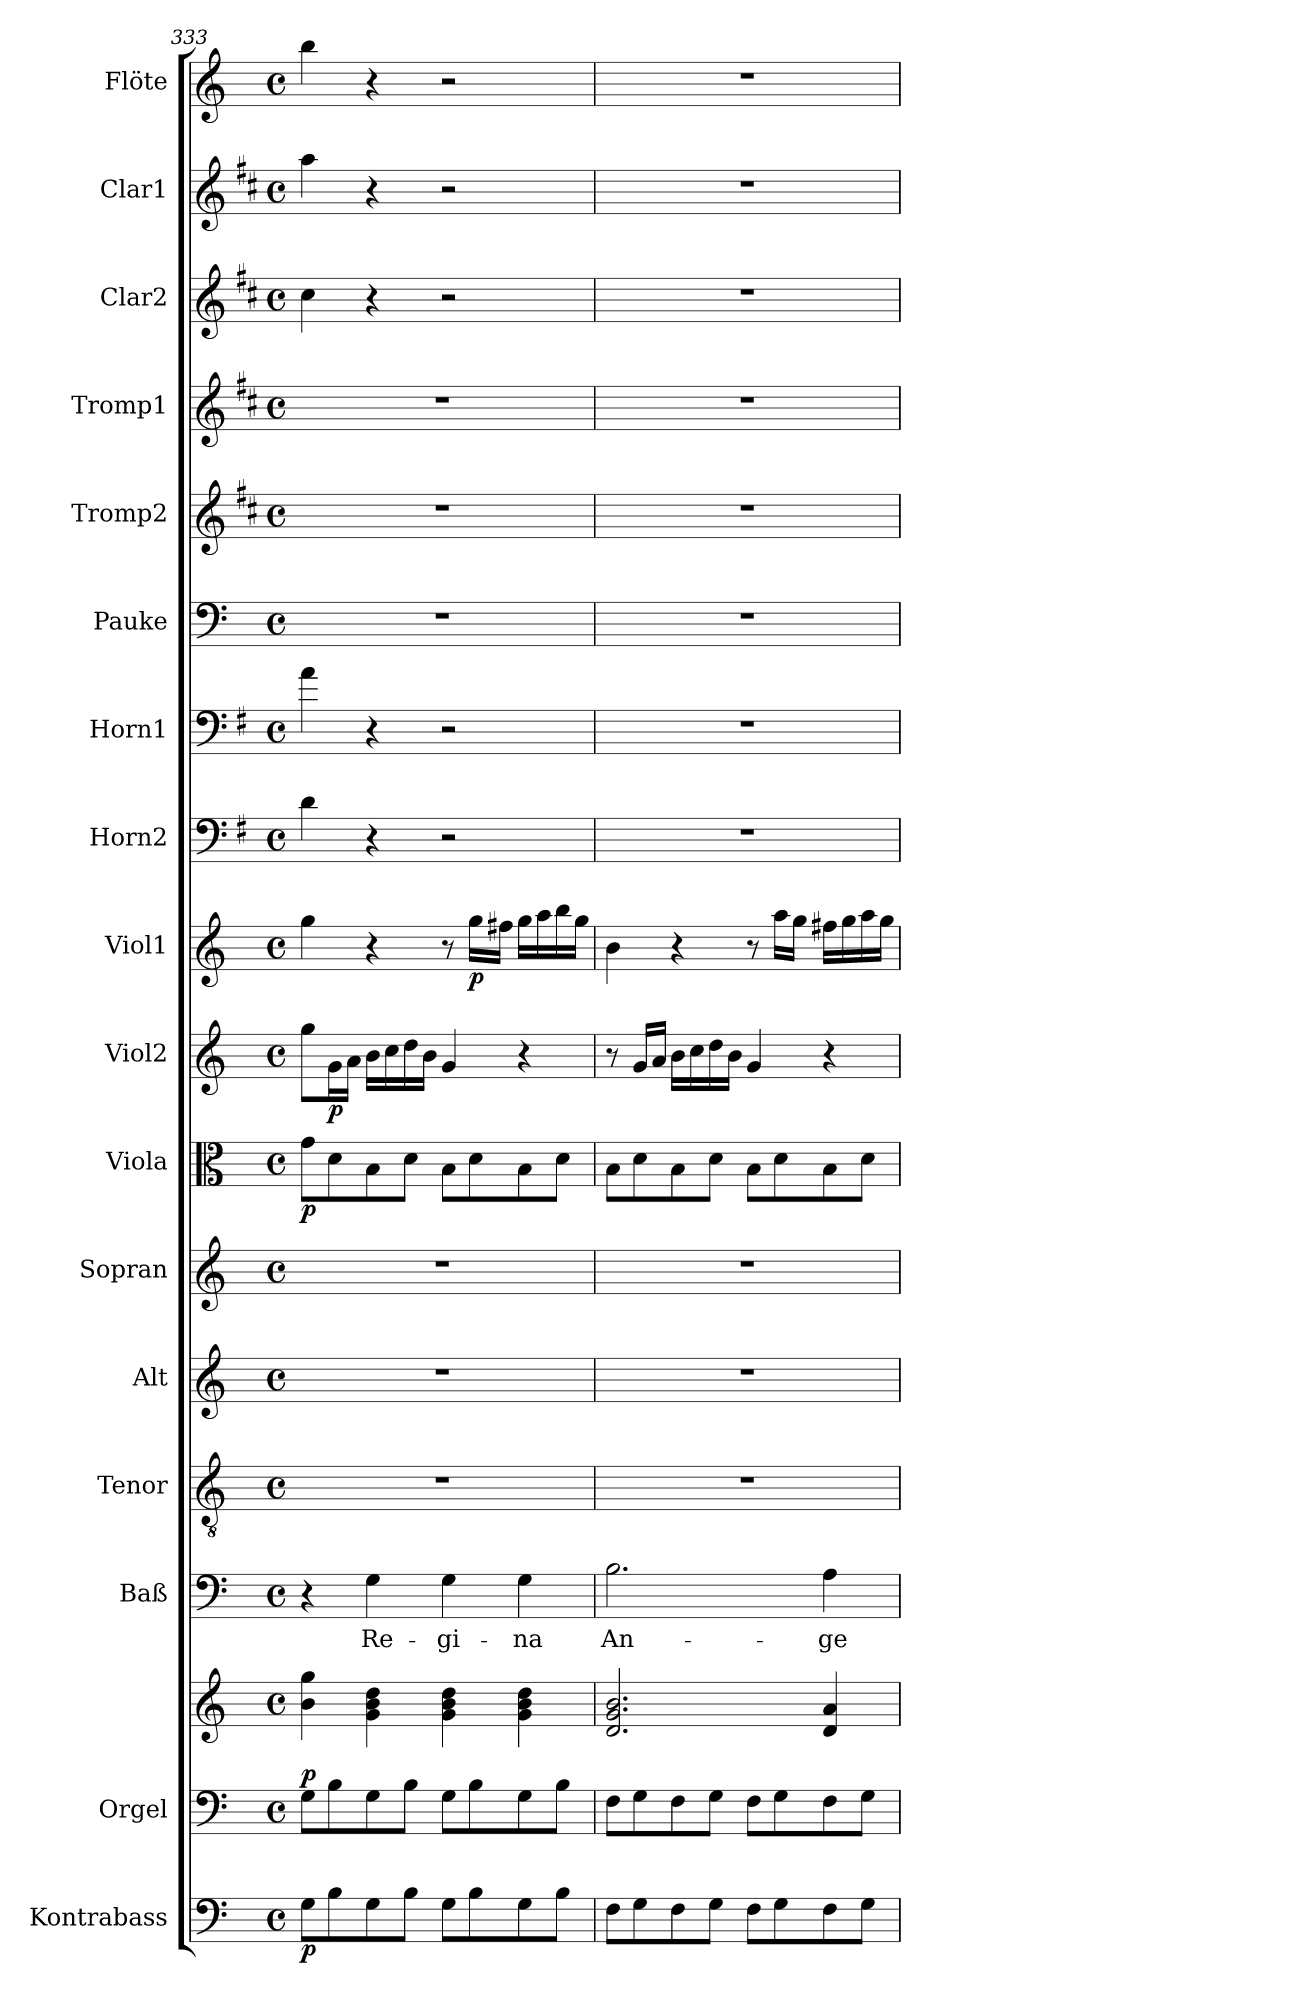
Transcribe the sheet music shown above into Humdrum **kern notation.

**kern	**dynam	**kern	**kern	**dynam	**kern	**text	**kern	**kern	**kern	**kern	**dynam	**kern	**dynam	**kern	**dynam	**kern	**kern	**kern	**kern	**kern	**kern	**kern	**kern
*part17	*part17	*part16	*part16	*part16	*part15	*part15	*part14	*part13	*part12	*part11	*part11	*part10	*part10	*part9	*part9	*part8	*part7	*part6	*part5	*part4	*part3	*part2	*part1
*staff18	*staff18	*staff17	*staff16	*staff16/17	*staff15	*staff15	*staff14	*staff13	*staff12	*staff11	*staff11	*staff10	*staff10	*staff9	*staff9	*staff8	*staff7	*staff6	*staff5	*staff4	*staff3	*staff2	*staff1
*I"Kontrabass	*	*I"Orgel	*	*	*I"Baß	*	*I"Tenor	*I"Alt	*I"Sopran	*I"Viola	*	*I"Viol2	*	*I"Viol1	*	*I"Horn2	*I"Horn1	*I"Pauke	*I"Tromp2	*I"Tromp1	*I"Clar2	*I"Clar1	*I"Flöte
*I'Kb	*	*	*	*	*I'B	*	*I'T	*I'A	*I'S	*I'Vla	*	*I'Vl2	*	*I'Vl1	*	*I'Hr2	*I'Hr1	*I'Pk	*I'Tr2	*I'Tr1	*I'Cl2	*I'Cl1	*I'Fl
*clefF4	*	*clefF4	*clefG2	*	*clefF4	*	*clefGv2	*clefG2	*clefG2	*clefC3	*	*clefG2	*	*clefG2	*	*clefF4	*clefF4	*clefF4	*clefG2	*clefG2	*clefG2	*clefG2	*clefG2
*ITrd7c12	*	*	*	*	*	*	*	*	*	*	*	*	*	*	*	*ITrd4c7	*ITrd4c7	*	*ITrd1c2	*ITrd1c2	*ITrd1c2	*ITrd1c2	*
*k[]	*	*k[]	*k[]	*	*k[]	*	*k[]	*k[]	*k[]	*k[]	*	*k[]	*	*k[]	*	*k[]	*k[]	*k[]	*k[]	*k[]	*k[]	*k[]	*k[]
*C:	*	*C:	*C:	*	*C:	*	*C:	*C:	*C:	*C:	*	*C:	*	*C:	*	*C:	*C:	*C:	*C:	*C:	*C:	*C:	*C:
*M4/4	*	*M4/4	*M4/4	*	*M4/4	*	*M4/4	*M4/4	*M4/4	*M4/4	*	*M4/4	*	*M4/4	*	*M4/4	*M4/4	*M4/4	*M4/4	*M4/4	*M4/4	*M4/4	*M4/4
*met(c)	*	*met(c)	*met(c)	*	*met(c)	*	*met(c)	*met(c)	*met(c)	*met(c)	*	*met(c)	*	*met(c)	*	*met(c)	*met(c)	*met(c)	*met(c)	*met(c)	*met(c)	*met(c)	*met(c)
=333	=333	=333	=333	=333	=333	=333	=333	=333	=333	=333	=333	=333	=333	=333	=333	=333	=333	=333	=333	=333	=333	=333	=333
!	!LO:DY:b	!	!	!LO:DY:a=2	!	!	!	!	!	!	!LO:DY:b	!	!	!	!	!	!	!	!	!	!	!	!
8GG\L	p	8G\L	4b\ 4gg\	p	4r	.	1r	1r	1r	8g\L	p	8gg\L	.	4gg\	.	4G\	4d\	1r	1r	1r	4b\	4gg\	4bb\
!	!	!	!	!	!	!	!	!	!	!	!	!	!LO:DY:b	!	!	!	!	!	!	!	!	!	!
8BB\	.	8B\	.	.	.	.	.	.	.	8d\	.	16g\L	p	.	.	.	.	.	.	.	.	.	.
.	.	.	.	.	.	.	.	.	.	.	.	16a\JJ	.	.	.	.	.	.	.	.	.	.	.
!	!	!	!	!	!	!LO:LY:b	!	!	!	!	!	!	!	!	!	!	!	!	!	!	!	!	!
8GG\	.	8G\	4g\ 4b\ 4dd\	.	4G\	Re-	.	.	.	8B\	.	16b\LL	.	4r	.	4r	4r	.	.	.	4r	4r	4r
.	.	.	.	.	.	.	.	.	.	.	.	16cc\	.	.	.	.	.	.	.	.	.	.	.
8BB\J	.	8B\J	.	.	.	.	.	.	.	8d\J	.	16dd\	.	.	.	.	.	.	.	.	.	.	.
.	.	.	.	.	.	.	.	.	.	.	.	16b\JJ	.	.	.	.	.	.	.	.	.	.	.
!	!	!	!	!	!	!LO:LY:b	!	!	!	!	!	!	!	!	!	!	!	!	!	!	!	!	!
8GG\L	.	8G\L	4g\ 4b\ 4dd\	.	4G\	-gi-	.	.	.	8B\L	.	4g/	.	8r	.	2r	2r	.	.	.	2r	2r	2r
!	!	!	!	!	!	!	!	!	!	!	!	!	!	!	!LO:DY:b	!	!	!	!	!	!	!	!
8BB\	.	8B\	.	.	.	.	.	.	.	8d\	.	.	.	16gg\LL	p	.	.	.	.	.	.	.	.
.	.	.	.	.	.	.	.	.	.	.	.	.	.	16ff#X\JJ	.	.	.	.	.	.	.	.	.
!	!	!	!	!	!	!LO:LY:b	!	!	!	!	!	!	!	!	!	!	!	!	!	!	!	!	!
8GG\	.	8G\	4g\ 4b\ 4dd\	.	4G\	-na	.	.	.	8B\	.	4r	.	16gg\LL	.	.	.	.	.	.	.	.	.
.	.	.	.	.	.	.	.	.	.	.	.	.	.	16aa\	.	.	.	.	.	.	.	.	.
8BB\J	.	8B\J	.	.	.	.	.	.	.	8d\J	.	.	.	16bb\	.	.	.	.	.	.	.	.	.
.	.	.	.	.	.	.	.	.	.	.	.	.	.	16gg\JJ	.	.	.	.	.	.	.	.	.
!!LO:PB:g=z
=334	=334	=334	=334	=334	=334	=334	=334	=334	=334	=334	=334	=334	=334	=334	=334	=334	=334	=334	=334	=334	=334	=334	=334
!	!	!	!	!	!	!LO:LY:b	!	!	!	!	!	!	!	!	!	!	!	!	!	!	!	!	!
8FF\L	.	8F\L	2.d/ 2.g/ 2.b/	.	2.B\	An-	1r	1r	1r	8B\L	.	8r	.	4b\	.	1r	1r	1r	1r	1r	1r	1r	1r
8GG\	.	8G\	.	.	.	.	.	.	.	8d\	.	16g/LL	.	.	.	.	.	.	.	.	.	.	.
.	.	.	.	.	.	.	.	.	.	.	.	16a/JJ	.	.	.	.	.	.	.	.	.	.	.
8FF\	.	8F\	.	.	.	.	.	.	.	8B\	.	16b\LL	.	4r	.	.	.	.	.	.	.	.	.
.	.	.	.	.	.	.	.	.	.	.	.	16cc\	.	.	.	.	.	.	.	.	.	.	.
8GG\J	.	8G\J	.	.	.	.	.	.	.	8d\J	.	16dd\	.	.	.	.	.	.	.	.	.	.	.
.	.	.	.	.	.	.	.	.	.	.	.	16b\JJ	.	.	.	.	.	.	.	.	.	.	.
8FF\L	.	8F\L	.	.	.	.	.	.	.	8B\L	.	4g/	.	8r	.	.	.	.	.	.	.	.	.
8GG\	.	8G\	.	.	.	.	.	.	.	8d\	.	.	.	16aa\LL	.	.	.	.	.	.	.	.	.
.	.	.	.	.	.	.	.	.	.	.	.	.	.	16gg\JJ	.	.	.	.	.	.	.	.	.
!	!	!	!	!	!	!LO:LY:b	!	!	!	!	!	!	!	!	!	!	!	!	!	!	!	!	!
8FF\	.	8F\	4d/ 4a/	.	4A\	-ge-	.	.	.	8B\	.	4r	.	16ff#X\LL	.	.	.	.	.	.	.	.	.
.	.	.	.	.	.	.	.	.	.	.	.	.	.	16gg\	.	.	.	.	.	.	.	.	.
8GG\J	.	8G\J	.	.	.	.	.	.	.	8d\J	.	.	.	16aa\	.	.	.	.	.	.	.	.	.
.	.	.	.	.	.	.	.	.	.	.	.	.	.	16gg\JJ	.	.	.	.	.	.	.	.	.
=	=	=	=	=	=	=	=	=	=	=	=	=	=	=	=	=	=	=	=	=	=	=	=
*-	*-	*-	*-	*-	*-	*-	*-	*-	*-	*-	*-	*-	*-	*-	*-	*-	*-	*-	*-	*-	*-	*-	*-
